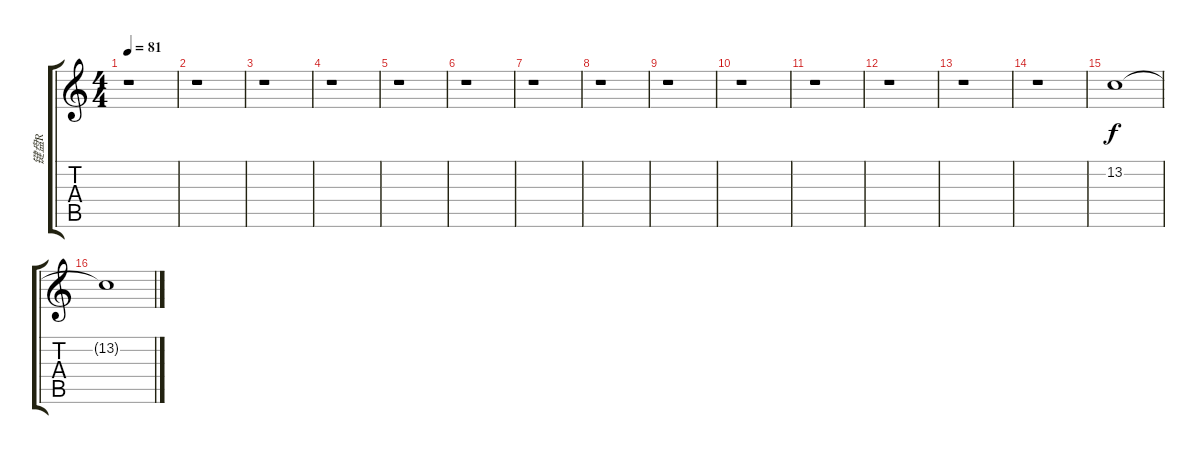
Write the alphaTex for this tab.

\track ("键盘R" "键盘R") {instrument flute}
\staff {score tabs}
\tuning (E4 B3 G3 D3 A2 E2) {hide}
\ts (4 4)
\tempo 81
\clef g2
\ks c
r.1{dy f} |
r.1 |
r.1 |
r.1 |
r.1 |
r.1 |
r.1 |
r.1 |
r.1 |
r.1 |
r.1 |
r.1 |
r.1 |
r.1 |
13.2.1{volume 10} |
13.2{t}.1
